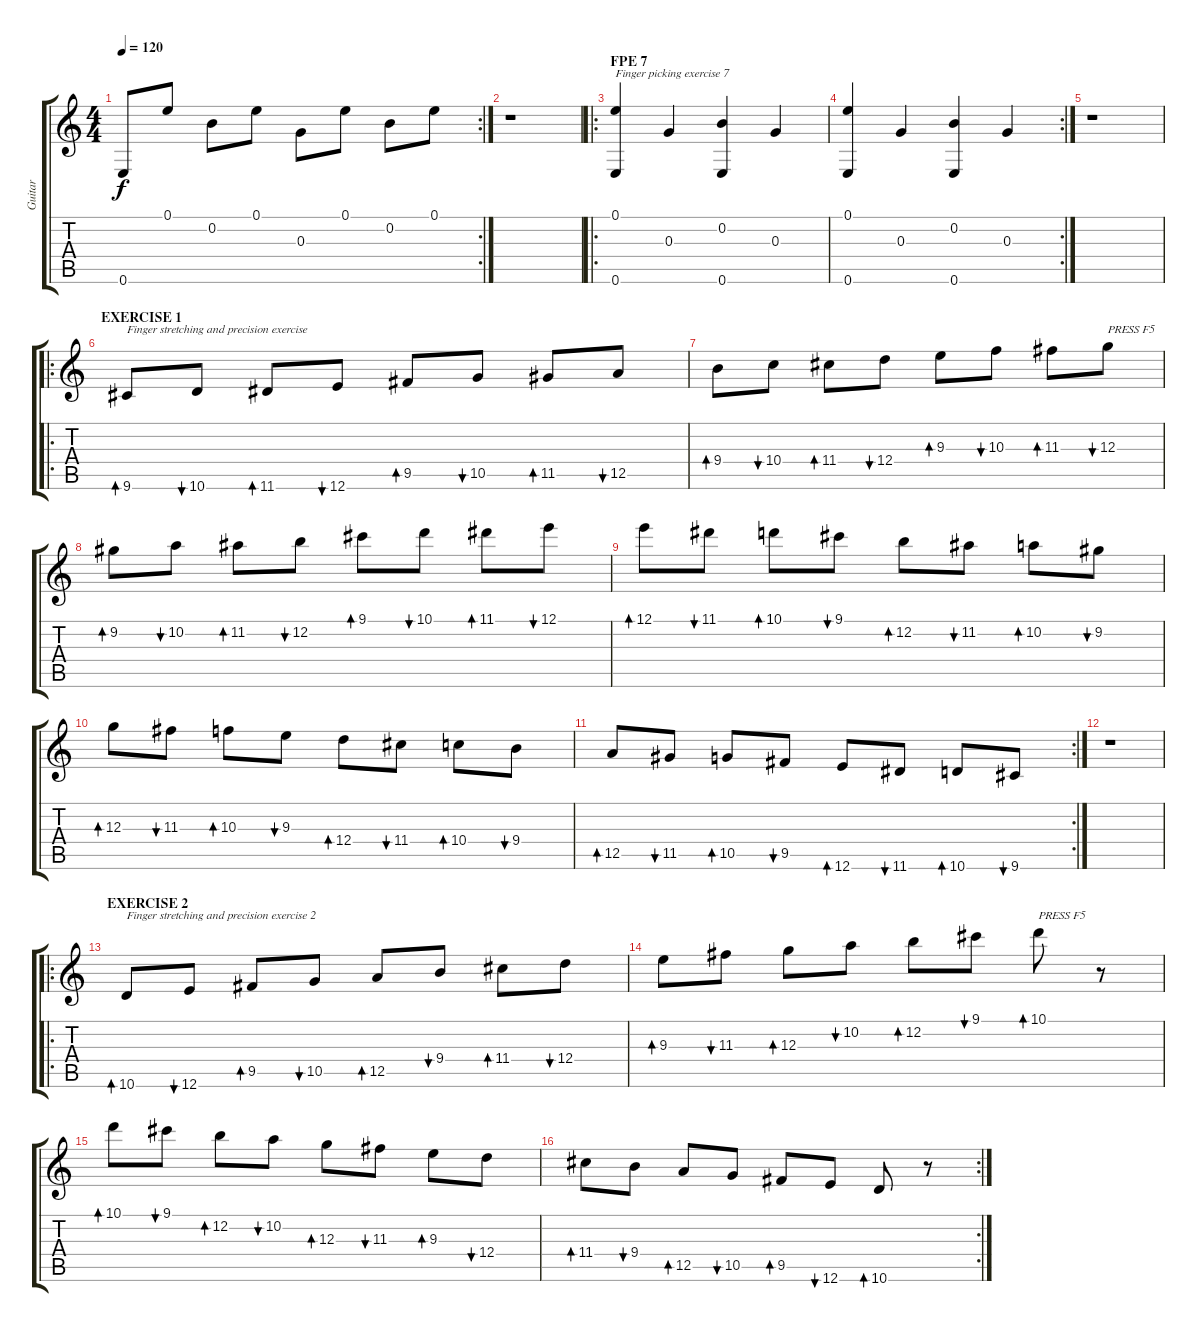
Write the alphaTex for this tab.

\track ("Guitar" "Guitar") {instrument acousticguitarsteel}
\staff {score tabs}
\tuning (E4 B3 G3 D3 A2 E2) {hide}
\rc 2
\ts (4 4)
\tempo 120
\clef g2
\ks c
0.6.8{dy f} 0.1.8 0.2.8 0.1.8 0.3.8 0.1.8 0.2.8 0.1.8 |
r.1 |
\ro
\section ("" "FPE 7")
(0.1 0.6).4{txt "Finger picking exercise 7"} 0.3.4 (0.2 0.6).4 0.3.4 |
\rc 2
(0.1 0.6).4 0.3.4 (0.2 0.6).4 0.3.4 |
r.1 |
\ro
\section ("" "EXERCISE 1")
9.6.8{bd 60 txt "Finger stretching and precision exercise"} 10.6.8{bu 60} 11.6.8{bd 60} 12.6.8{bu 60} 9.5.8{bd 60} 10.5.8{bu 60} 11.5.8{bd 60} 12.5.8{bu 60} |
9.4.8{bd 60} 10.4.8{bu 60} 11.4.8{bd 60} 12.4.8{bu 60} 9.3.8{bd 60} 10.3.8{bu 60} 11.3.8{bd 60} 12.3.8{bu 60 txt "PRESS F5"} |
9.2.8{bd 60} 10.2.8{bu 60} 11.2.8{bd 60} 12.2.8{bu 60} 9.1.8{bd 60} 10.1.8{bu 60} 11.1.8{bd 60} 12.1.8{bu 60} |
12.1.8{bd 60} 11.1.8{bu 60} 10.1.8{bd 60} 9.1.8{bu 60} 12.2.8{bd 60} 11.2.8{bu 60} 10.2.8{bd 60} 9.2.8{bu 60} |
12.3.8{bd 60} 11.3.8{bu 60} 10.3.8{bd 60} 9.3.8{bu 60} 12.4.8{bd 60} 11.4.8{bu 60} 10.4.8{bd 60} 9.4.8{bu 60} |
\rc 2
12.5.8{bd 60} 11.5.8{bu 60} 10.5.8{bd 60} 9.5.8{bu 60} 12.6.8{bd 60} 11.6.8{bu 60} 10.6.8{bd 60} 9.6.8{bu 60} |
r.1 |
\ro
\section ("" "EXERCISE 2")
10.6.8{bd 60 txt "Finger stretching and precision exercise 2"} 12.6.8{bu 60} 9.5.8{bd 60} 10.5.8{bu 60} 12.5.8{bd 60} 9.4.8{bu 60} 11.4.8{bd 60} 12.4.8{bu 60} |
9.3.8{bd 60} 11.3.8{bu 60} 12.3.8{bd 60} 10.2.8{bu 60} 12.2.8{bd 60} 9.1.8{bu 60} 10.1.8{bd 60 txt "PRESS F5"} r.8 |
10.1.8{bd 60} 9.1.8{bu 60} 12.2.8{bd 60} 10.2.8{bu 60} 12.3.8{bd 60} 11.3.8{bu 60} 9.3.8{bd 60} 12.4.8{bu 60} |
\rc 2
11.4.8{bd 60} 9.4.8{bu 60} 12.5.8{bd 60} 10.5.8{bu 60} 9.5.8{bd 60} 12.6.8{bu 60} 10.6.8{bd 60} r.8
